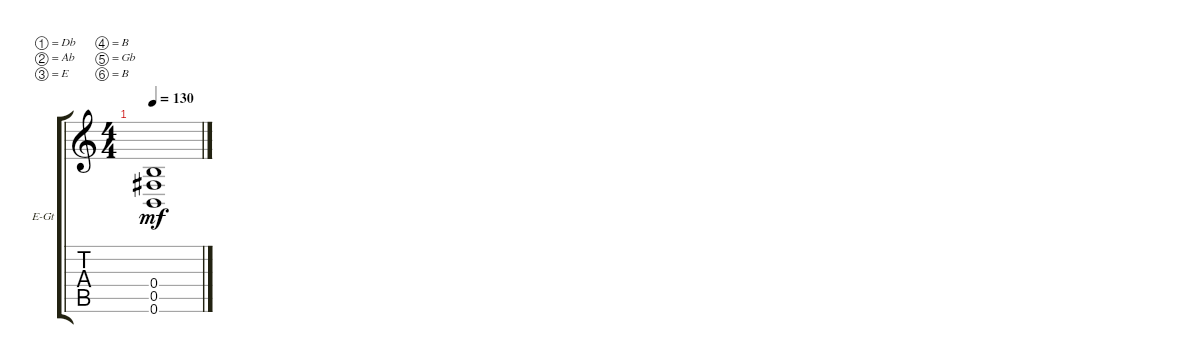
\bracketExtendMode groupsimilarinstruments
\firstSystemTrackNameOrientation horizontal
\otherSystemsTrackNameOrientation horizontal
\track ("Electric Guitar 2" "E-Gt") {instrument distortionguitar}
\staff {score tabs}
\tuning (Db4 Ab3 E3 B2 Gb2 B1)
\ts (4 4)
\tempo 130
\clef g2
\ks c
(0.4{t} 0.5{t} 0.6{t}).1{dy mf}
